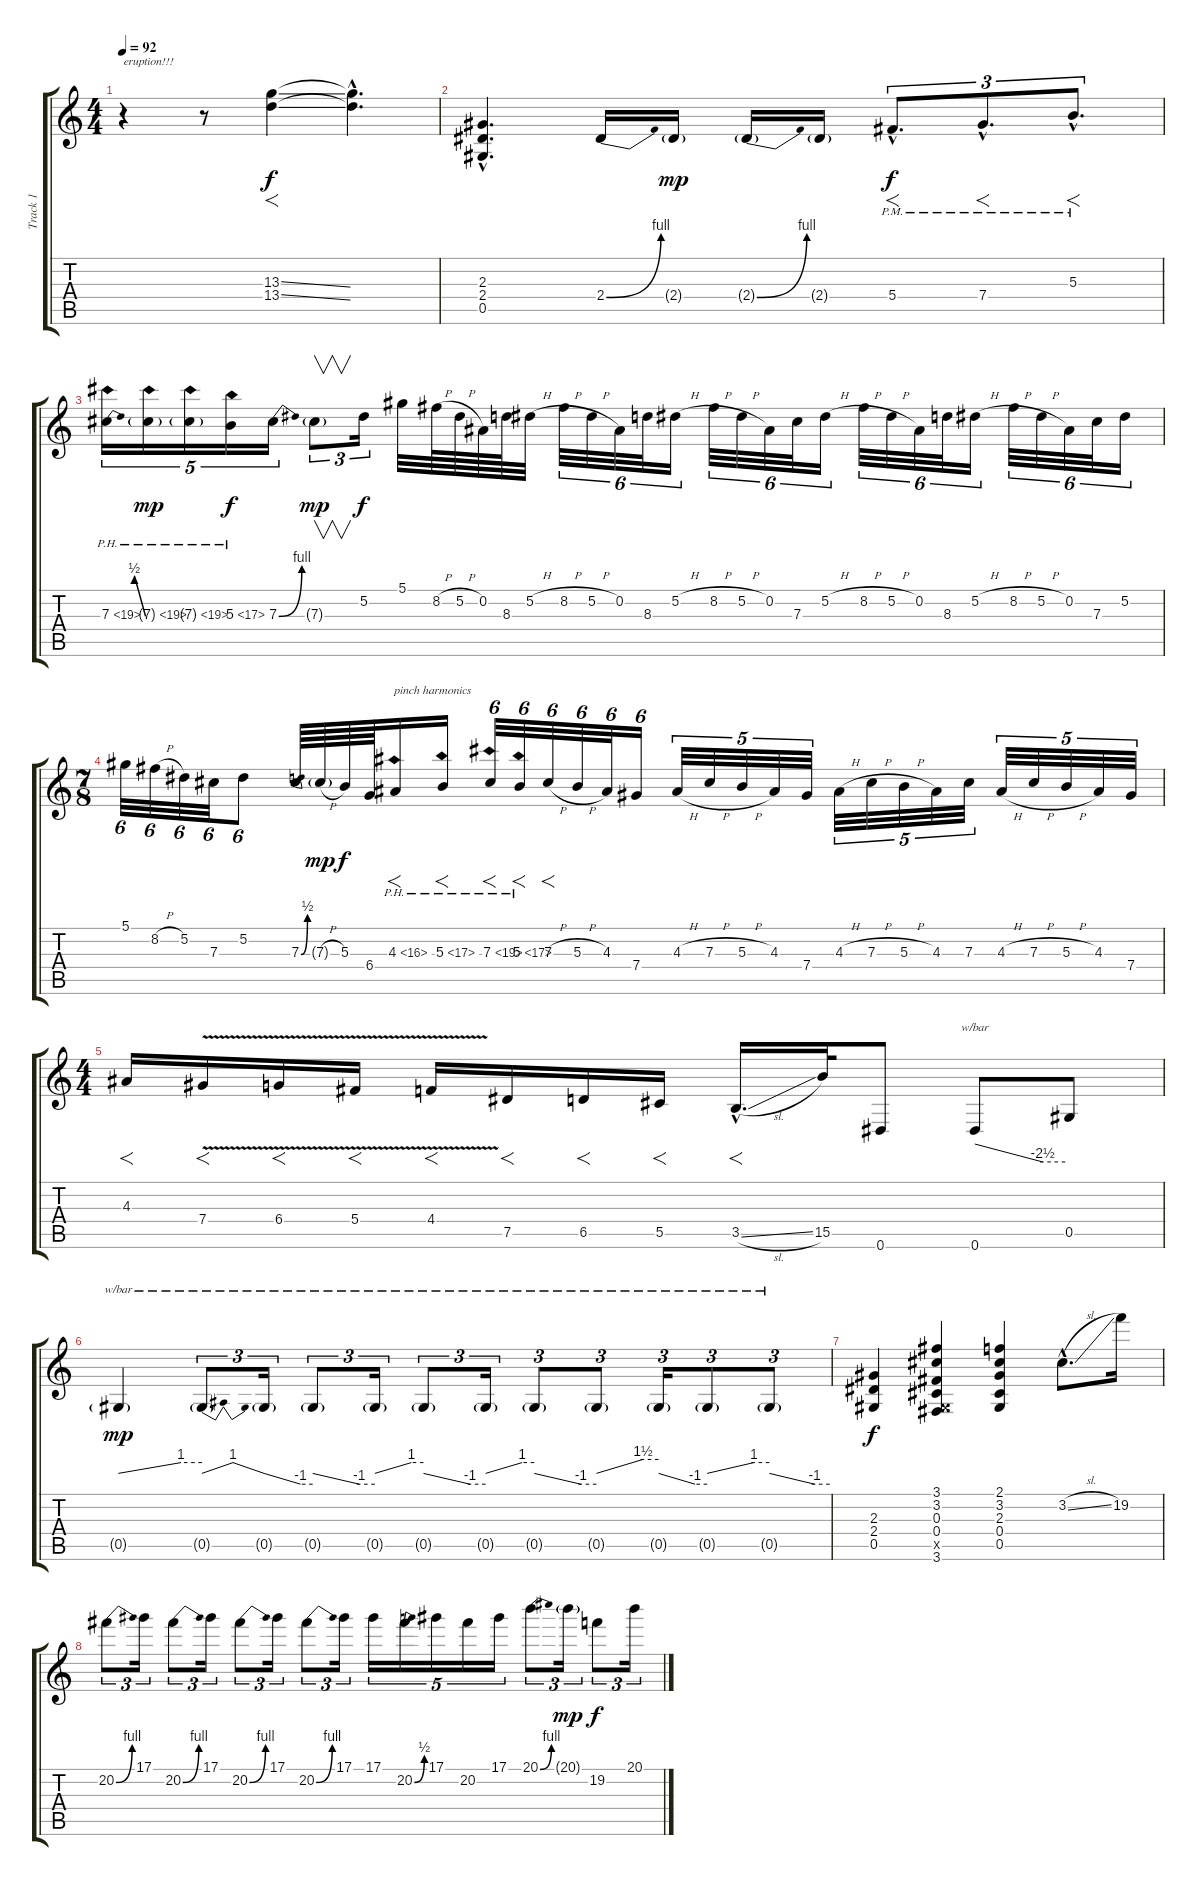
\track ("Track 1" "Track 1") {instrument distortionguitar}
\staff {score tabs}
\tuning (Eb4 Bb3 Gb3 Db3 Ab2 Eb2) {hide}
\ts (4 4)
\tempo 92
\clef g2
\ks c
r.4{txt "eruption!!!" dy f instrument distortionguitar} r.8 (13.3{ss} 13.4{ss}).4{f} (13.3{hac t} 13.4{hac t}).4{d} |
(2.3{hac} 2.4{hac} 0.5{hac}).4{d} 2.4{be (bend 0 0 60 4)}.16 2.4{g}.16{dy mp} 2.4{be (bend 0 0 60 4) g}.16 2.4{g}.16 5.4{hac pm}.8{f d tu (3 2) dy f} 7.4{hac pm}.8{f d tu (3 2)} 5.3{hac pm}.8{f d tu (3 2)} |
7.3{be (bend 0 0 60 2) ph 12}.16{tu (5 4)} 7.3{ph 12 g}.16{tu (5 4) dy mp} 7.3{ph 12 g}.16{tu (5 4)} 5.3{ph 12}.16{tu (5 4) dy f} 7.3{be (bend 0 0 60 4)}.16{tu (5 4)} 7.3{g}.8{v tu (3 2) dy mp} 5.2.16{tu (3 2) dy f} 5.1.32 8.2{h}.64 5.2{h}.64 0.2.64 8.3.64 5.2{h}.32 8.2{h}.32{tu (6 4)} 5.2{h}.32{tu (6 4)} 0.2.32{tu (6 4)} 8.3.32{tu (6 4)} 5.2{h}.16{tu (6 4)} 8.2{h}.32{tu (6 4)} 5.2{h}.32{tu (6 4)} 0.2.32{tu (6 4)} 7.3.32{tu (6 4)} 5.2{h}.16{tu (6 4)} 8.2{h}.32{tu (6 4)} 5.2{h}.32{tu (6 4)} 0.2.32{tu (6 4)} 8.3.32{tu (6 4)} 5.2{h}.16{tu (6 4)} 8.2{h}.32{tu (6 4)} 5.2{h}.32{tu (6 4)} 0.2.32{tu (6 4)} 7.3.32{tu (6 4)} 5.2.16{tu (6 4)} |
\ts (7 8)
5.1.32{tu (6 4)} 8.2{h}.32{tu (6 4)} 5.2.32{tu (6 4)} 7.3.32{tu (6 4)} 5.2.8{tu (6 4)} 7.3{be (bend 0 0 60 2)}.64 7.3{h g}.64{dy mp} 5.3.64{dy f} 6.4.64 4.3{ph 12}.16{f txt "pinch harmonics"} 5.3{ph 12}.16{f} 7.3{ph 12}.32{f tu (6 4)} 5.3{ph 12}.32{f tu (6 4)} 7.3{h}.32{f tu (6 4)} 5.3{h}.32{tu (6 4)} 4.3.32{tu (6 4)} 7.4.16{tu (6 4)} 4.3{h}.32{tu (5 4)} 7.3{h}.32{tu (5 4)} 5.3{h}.32{tu (5 4)} 4.3.32{tu (5 4)} 7.4.32{tu (5 4)} 4.3{h}.32{tu (5 4)} 7.3{h}.32{tu (5 4)} 5.3{h}.32{tu (5 4)} 4.3.32{tu (5 4)} 7.3.32{tu (5 4)} 4.3{h}.32{tu (5 4)} 7.3{h}.32{tu (5 4)} 5.3{h}.32{tu (5 4)} 4.3.32{tu (5 4)} 7.4.32{tu (5 4)} |
\ts (4 4)
4.3.16{f} 7.4{v}.16{f} 6.4{v}.16{f} 5.4{v}.16{f} 4.4{v}.16{f} 7.5.16{f} 6.5.16{f} 5.5.16{f} 3.5{sl hac}.16{f d} 15.5.32 0.6.8 0.6.8{tbe (custom default 0 0 45 -10 60 -10)} 0.5.8 |
0.5{g}.4{tbe (custom default 0 0 45 4 60 4) dy mp} 0.5{g}.8{tu (3 2) tbe (dip default 0 0 30 4 60 0)} 0.5{g}.16{tu (3 2) tbe (custom default 0 0 45 -4 60 -4)} 0.5{g}.8{tu (3 2) tbe (custom default 0 0 45 -4 60 -4)} 0.5{g}.16{tu (3 2) tbe (custom default 0 0 45 4 60 4)} 0.5{g}.8{tu (3 2) tbe (custom default 0 0 45 -4 60 -4)} 0.5{g}.16{tu (3 2) tbe (custom default 0 0 45 4 60 4)} 0.5{g}.8{tu (3 2) tbe (custom default 0 0 45 -4 60 -4)} 0.5{g}.8{tu (3 2) tbe (custom default 0 0 45 6 60 6)} 0.5{g}.16{tu (3 2) tbe (custom default 0 0 45 -4 60 -4)} 0.5{g}.8{tu (3 2) tbe (custom default 0 0 45 4 60 4)} 0.5{g}.8{tu (3 2) tbe (custom default 0 0 45 -4 60 -4)} |
(2.3 2.4 0.5).4{dy f} (3.1 3.2 0.3 0.4 0.5{x} 3.6).4 (2.1 3.2 2.3 0.4 0.5).4 3.2{sl hac}.8{d} 19.2.16 |
20.2{be (bend 0 0 60 4)}.8{tu (3 2)} 17.1.16{tu (3 2)} 20.2{be (bend 0 0 60 4)}.8{tu (3 2)} 17.1.16{tu (3 2)} 20.2{be (bend 0 0 60 4)}.8{tu (3 2)} 17.1.16{tu (3 2)} 20.2{be (bend 0 0 60 4)}.8{tu (3 2)} 17.1.16{tu (3 2)} 17.1.16{tu (5 4)} 20.2{be (bend 0 0 60 2)}.16{tu (5 4)} 17.1.16{tu (5 4)} 20.2.16{tu (5 4)} 17.1.16{tu (5 4)} 20.1{be (bend 0 0 60 4)}.8{tu (3 2)} 20.1{g}.16{tu (3 2) dy mp} 19.2.8{tu (3 2) dy f} 20.1.16{tu (3 2)}
